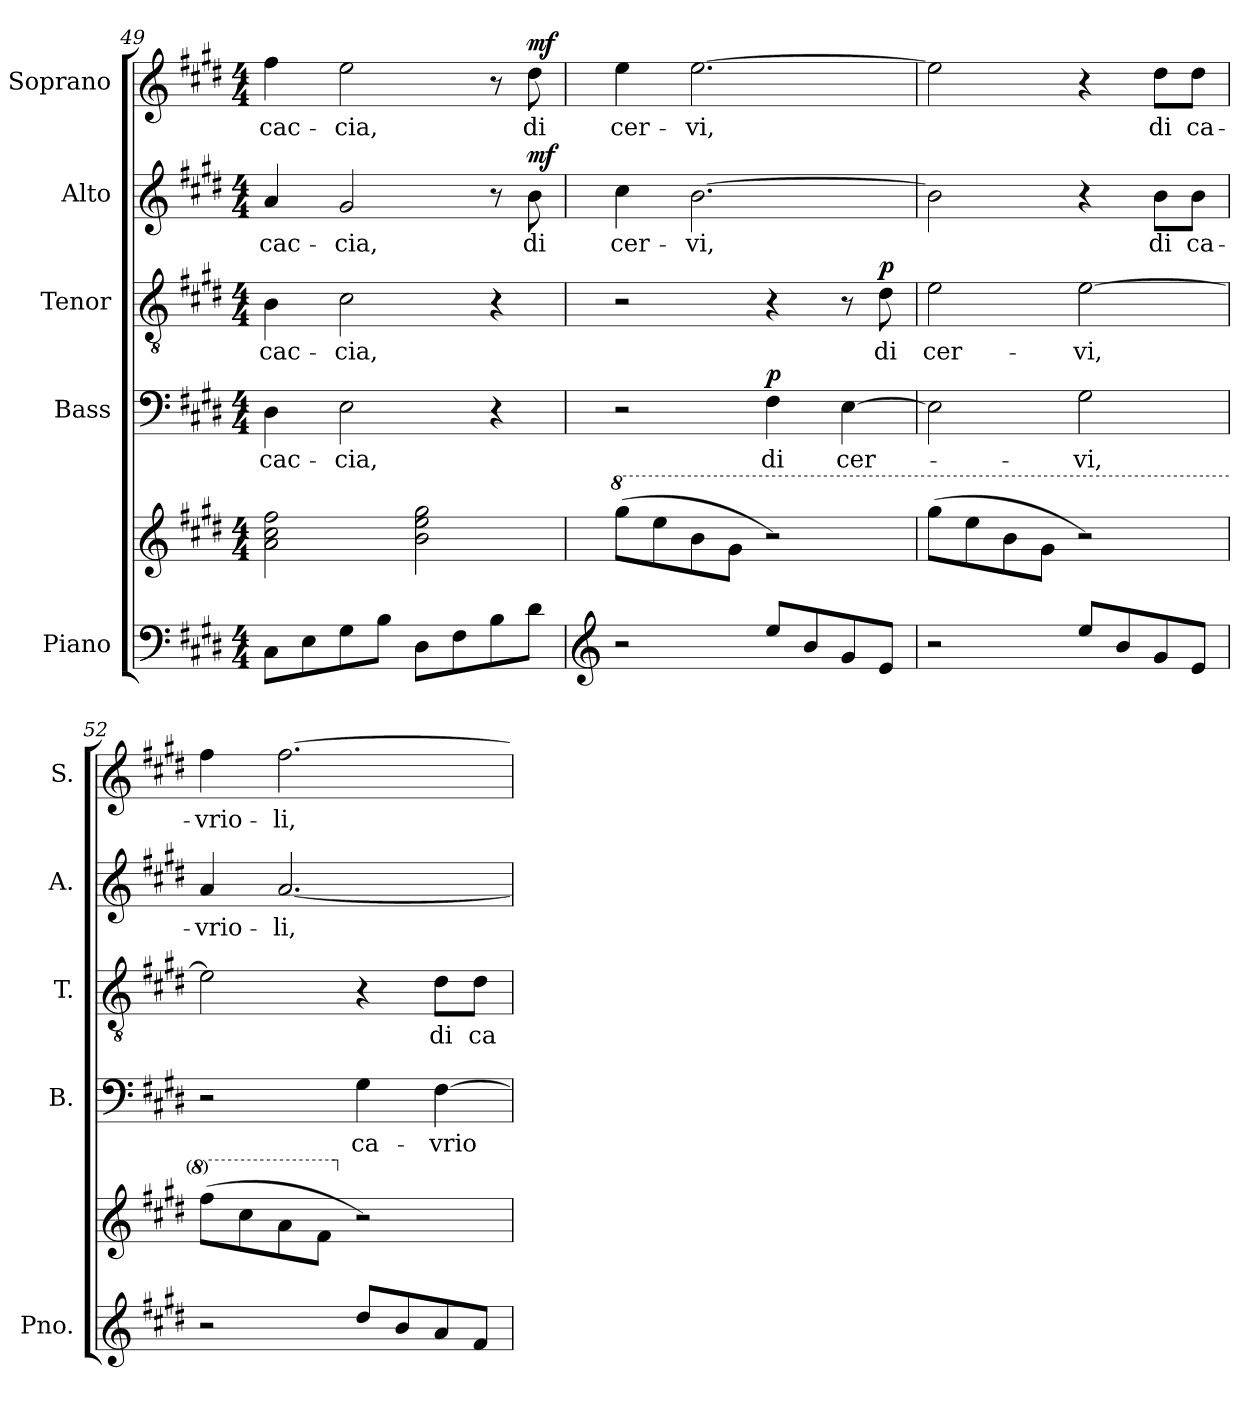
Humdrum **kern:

**kern	**kern	**kern	**text	**dynam	**kern	**text	**dynam	**kern	**text	**dynam	**kern	**text	**dynam
*part5	*part5	*part4	*part4	*part4	*part3	*part3	*part3	*part2	*part2	*part2	*part1	*part1	*part1
*staff6	*staff5	*staff4	*staff4	*staff4	*staff3	*staff3	*staff3	*staff2	*staff2	*staff2	*staff1	*staff1	*staff1
*I"Piano	*	*I"Bass	*	*	*I"Tenor	*	*	*I"Alto	*	*	*I"Soprano	*	*
*I'Pno.	*	*I'B.	*	*	*I'T.	*	*	*I'A.	*	*	*I'S.	*	*
*clefF4	*clefG2	*clefF4	*	*	*clefGv2	*	*	*clefG2	*	*	*clefG2	*	*
*	*	*	*	*	*ITrd7c12	*	*	*	*	*	*	*	*
*k[f#c#g#d#]	*k[f#c#g#d#]	*k[f#c#g#d#]	*	*	*k[f#c#g#d#]	*	*	*k[f#c#g#d#]	*	*	*k[f#c#g#d#]	*	*
*E:	*E:	*E:	*	*	*E:	*	*	*E:	*	*	*E:	*	*
*M4/4	*M4/4	*M4/4	*	*	*M4/4	*	*	*M4/4	*	*	*M4/4	*	*
=49	=49	=49	=49	=49	=49	=49	=49	=49	=49	=49	=49	=49	=49
!	!	!	!LO:LY:b:color=#000000	!	!	!	!	!	!	!	!	!	!
!	!	!	!	!	!	!LO:LY:b:color=#000000	!	!	!	!	!	!	!
!	!	!	!	!	!	!	!	!	!LO:LY:b:color=#000000	!	!	!	!
!	!	!	!	!	!	!	!	!	!	!	!	!LO:LY:b:color=#000000	!
8C#i\L	2ai\ 2cc#i 2ff#i	4D#i\	cac-	.	4BBi\	cac-	.	4ai/	cac-	.	4ff#i\	cac-	.
8Ei\	.	.	.	.	.	.	.	.	.	.	.	.	.
!	!	!	!LO:LY:b:color=#000000	!	!	!	!	!	!	!	!	!	!
!	!	!	!	!	!	!LO:LY:b:color=#000000	!	!	!	!	!	!	!
!	!	!	!	!	!	!	!	!	!LO:LY:b:color=#000000	!	!	!	!
!	!	!	!	!	!	!	!	!	!	!	!	!LO:LY:b:color=#000000	!
8G#i\	.	2Ei\	-cia,	.	2C#i\	-cia,	.	2g#i/	-cia,	.	2eei\	-cia,	.
8Bi\J	.	.	.	.	.	.	.	.	.	.	.	.	.
8D#i\L	2bi\ 2eei 2gg#i	.	.	.	.	.	.	.	.	.	.	.	.
8F#i\	.	.	.	.	.	.	.	.	.	.	.	.	.
8Bi\	.	4r	.	.	4r	.	.	8r	.	.	8r	.	.
!	!	!	!	!	!	!	!	!	!LO:LY:b:color=#000000	!	!	!	!
!	!	!	!	!	!	!	!	!	!	!	!	!LO:LY:b:color=#000000	!
8d#i\J	.	.	.	.	.	.	.	8bi\	di	mf	8dd#i\	di	mf
!!LO:LB:g=z
=50	=50	=50	=50	=50	=50	=50	=50	=50	=50	=50	=50	=50	=50
*clefG2	*	*	*	*	*	*	*	*	*	*	*	*	*
*	*8va	*	*	*	*	*	*	*	*	*	*	*	*
!	!	!	!	!	!	!	!	!	!LO:LY:b:color=#000000	!	!	!	!
!	!	!	!	!	!	!	!	!	!	!	!	!LO:LY:b:color=#000000	!
2r	(8ggg#i\L	2r	.	.	2r	.	.	4cc#i\	cer-	.	4eei\	cer-	.
.	8eeei\	.	.	.	.	.	.	.	.	.	.	.	.
!	!	!	!	!	!	!	!	!	!LO:LY:b:color=#000000	!	!	!	!
!	!	!	!	!	!	!	!	!	!	!	!	!LO:LY:b:color=#000000	!
.	8bbi\	.	.	.	.	.	.	[>2.bi\	-vi,	.	[>2.eei\	-vi,	.
.	8gg#i\J	.	.	.	.	.	.	.	.	.	.	.	.
!	!	!	!LO:LY:b:color=#000000	!	!	!	!	!	!	!	!	!	!
8eei/L	2r)	4F#i\	di	p	4r	.	.	.	.	.	.	.	.
8bi/	.	.	.	.	.	.	.	.	.	.	.	.	.
!	!	!	!LO:LY:b:color=#000000	!	!	!	!	!	!	!	!	!	!
8g#i/	.	[>4Ei\	cer-	.	8r	.	.	.	.	.	.	.	.
!	!	!	!	!	!	!LO:LY:b:color=#000000	!	!	!	!	!	!	!
8ei/J	.	.	.	.	8D#i\	di	p	.	.	.	.	.	.
=51	=51	=51	=51	=51	=51	=51	=51	=51	=51	=51	=51	=51	=51
!	!	!	!	!	!	!LO:LY:b:color=#000000	!	!	!	!	!	!	!
2r	(8ggg#i\L	2Ei\]	.	.	2Ei\	cer-	.	2bi\]	.	.	2eei\]	.	.
.	8eeei\	.	.	.	.	.	.	.	.	.	.	.	.
.	8bbi\	.	.	.	.	.	.	.	.	.	.	.	.
.	8gg#i\J	.	.	.	.	.	.	.	.	.	.	.	.
!	!	!	!LO:LY:b:color=#000000	!	!	!	!	!	!	!	!	!	!
!	!	!	!	!	!	!LO:LY:b:color=#000000	!	!	!	!	!	!	!
8eei/L	2r)	2G#i\	-vi,	.	[>2Ei\	-vi,	.	4r	.	.	4r	.	.
8bi/	.	.	.	.	.	.	.	.	.	.	.	.	.
!	!	!	!	!	!	!	!	!	!LO:LY:b:color=#000000	!	!	!	!
!	!	!	!	!	!	!	!	!	!	!	!	!LO:LY:b:color=#000000	!
8g#i/	.	.	.	.	.	.	.	8bi\L	di	.	8dd#i\L	di	.
!	!	!	!	!	!	!	!	!	!LO:LY:b:color=#000000	!	!	!	!
!	!	!	!	!	!	!	!	!	!	!	!	!LO:LY:b:color=#000000	!
8ei/J	.	.	.	.	.	.	.	8bi\J	ca-	.	8dd#i\J	ca-	.
=52	=52	=52	=52	=52	=52	=52	=52	=52	=52	=52	=52	=52	=52
!	!	!	!	!	!	!	!	!	!LO:LY:b:color=#000000	!	!	!	!
!	!	!	!	!	!	!	!	!	!	!	!	!LO:LY:b:color=#000000	!
2r	(8fff#i\L	2r	.	.	2Ei\]	.	.	4ai/	-vrio-	.	4ff#i\	-vrio-	.
.	8ccc#i\	.	.	.	.	.	.	.	.	.	.	.	.
!	!	!	!	!	!	!	!	!	!LO:LY:b:color=#000000	!	!	!	!
!	!	!	!	!	!	!	!	!	!	!	!	!LO:LY:b:color=#000000	!
.	8aai\	.	.	.	.	.	.	[<2.ai/	-li,	.	[>2.ff#i\	-li,	.
.	8ff#i\J	.	.	.	.	.	.	.	.	.	.	.	.
*	*X8va	*	*	*	*	*	*	*	*	*	*	*	*
!	!	!	!LO:LY:b:color=#000000	!	!	!	!	!	!	!	!	!	!
8dd#i/L	2r)	4G#i\	ca-	.	4r	.	.	.	.	.	.	.	.
8bi/	.	.	.	.	.	.	.	.	.	.	.	.	.
!	!	!	!LO:LY:b:color=#000000	!	!	!	!	!	!	!	!	!	!
!	!	!	!	!	!	!LO:LY:b:color=#000000	!	!	!	!	!	!	!
8ai/	.	[>4F#i\	-vrio-	.	8D#i\L	di	.	.	.	.	.	.	.
!	!	!	!	!	!	!LO:LY:b:color=#000000	!	!	!	!	!	!	!
8f#i/J	.	.	.	.	8D#i\J	ca-	.	.	.	.	.	.	.
=	=	=	=	=	=	=	=	=	=	=	=	=	=
*-	*-	*-	*-	*-	*-	*-	*-	*-	*-	*-	*-	*-	*-
